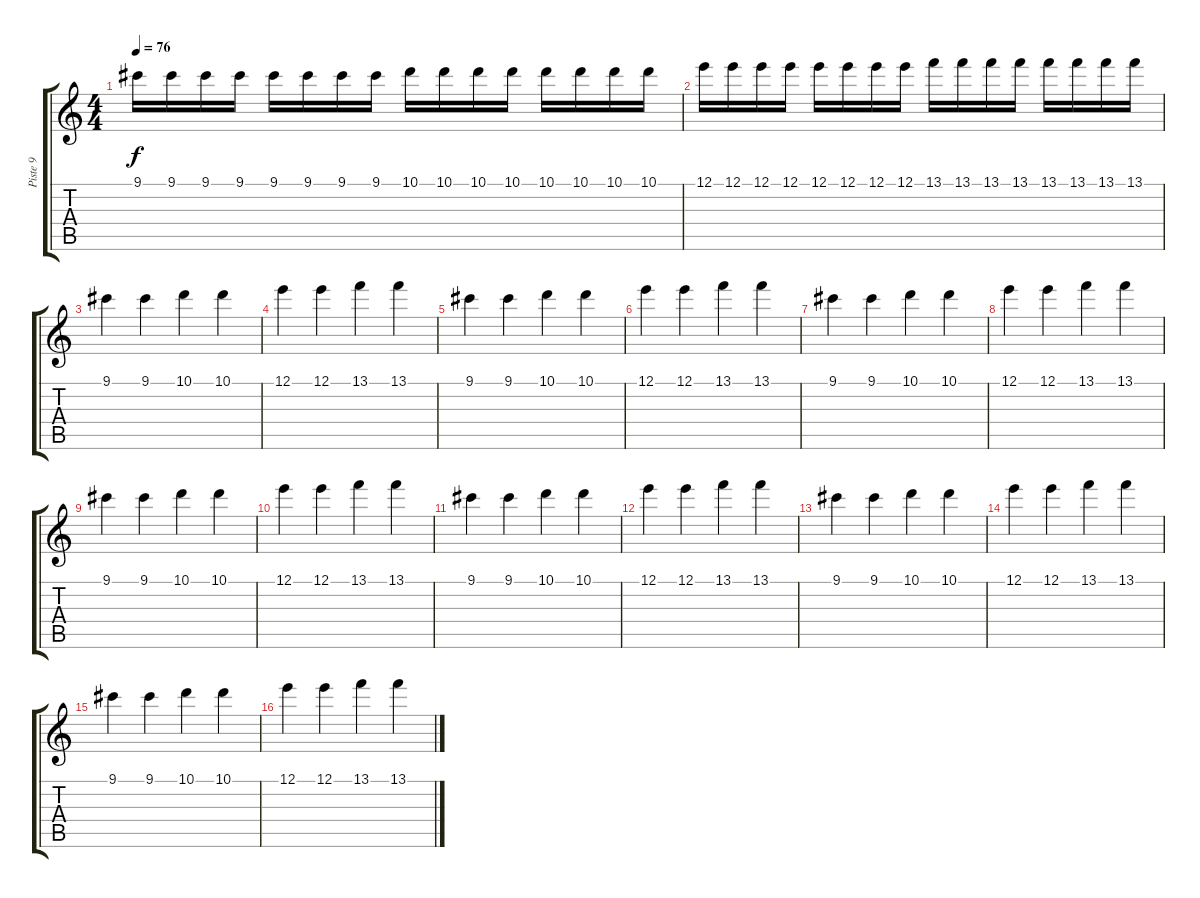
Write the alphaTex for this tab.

\track ("Piste 9" "Piste 9") {instrument distortionguitar}
\staff {score tabs}
\tuning (E4 B3 G3 D3 A2 E2) {hide}
\ts (4 4)
\tempo 76
\clef g2
\ks c
9.1.16{dy f} 9.1.16 9.1.16 9.1.16 9.1.16 9.1.16 9.1.16 9.1.16 10.1.16 10.1.16 10.1.16 10.1.16 10.1.16 10.1.16 10.1.16 10.1.16 |
12.1.16 12.1.16 12.1.16 12.1.16 12.1.16 12.1.16 12.1.16 12.1.16 13.1.16 13.1.16 13.1.16 13.1.16 13.1.16 13.1.16 13.1.16 13.1.16 |
9.1.4 9.1.4 10.1.4 10.1.4 |
12.1.4 12.1.4 13.1.4 13.1.4 |
9.1.4 9.1.4 10.1.4 10.1.4 |
12.1.4 12.1.4 13.1.4 13.1.4 |
9.1.4 9.1.4 10.1.4 10.1.4 |
12.1.4 12.1.4 13.1.4 13.1.4 |
9.1.4 9.1.4 10.1.4 10.1.4 |
12.1.4 12.1.4 13.1.4 13.1.4 |
9.1.4 9.1.4 10.1.4 10.1.4 |
12.1.4 12.1.4 13.1.4 13.1.4 |
9.1.4 9.1.4 10.1.4 10.1.4 |
12.1.4 12.1.4 13.1.4 13.1.4 |
9.1.4 9.1.4 10.1.4 10.1.4 |
12.1.4 12.1.4 13.1.4 13.1.4
